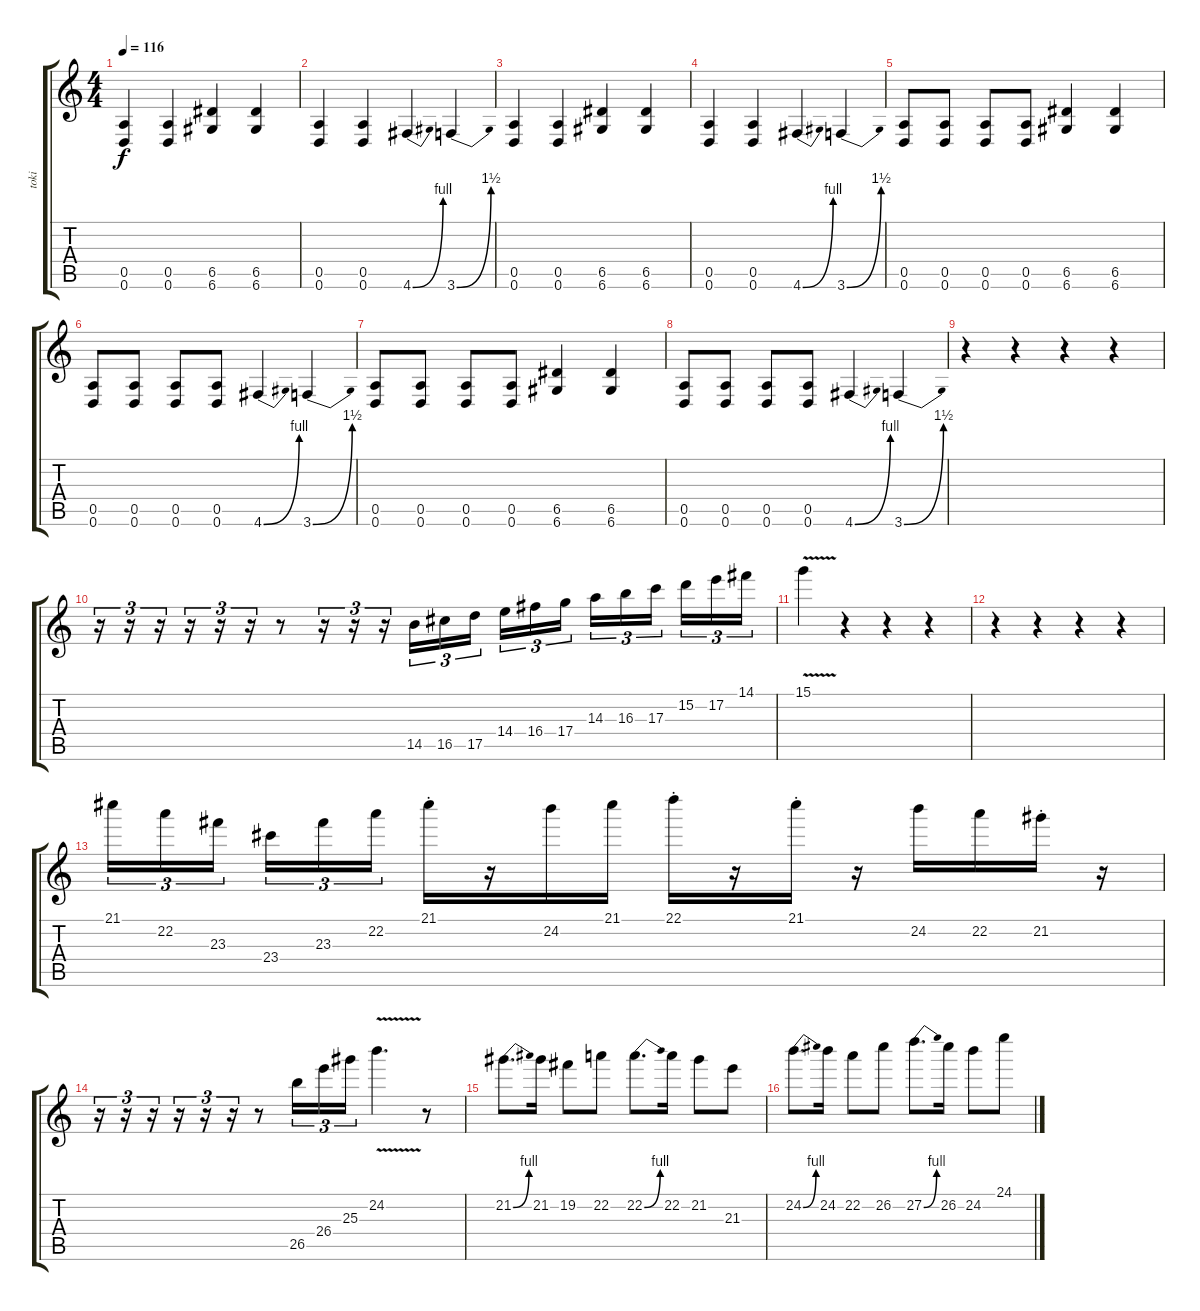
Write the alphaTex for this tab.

\track ("toki" "toki") {instrument distortionguitar}
\staff {score tabs}
\tuning (E4 B3 G3 D3 A2 D2) {hide}
\ts (4 4)
\tempo 116
\clef g2
\ks c
(0.5 0.6).4{dy f} (0.5 0.6).4 (6.5 6.6).4 (6.5 6.6).4 |
(0.5 0.6).4 (0.5 0.6).4 4.6{be (bend 0 0 60 4)}.4 3.6{be (bend 0 0 60 6)}.4 |
(0.5 0.6).4 (0.5 0.6).4 (6.5 6.6).4 (6.5 6.6).4 |
(0.5 0.6).4 (0.5 0.6).4 4.6{be (bend 0 0 60 4)}.4 3.6{be (bend 0 0 60 6)}.4 |
(0.5 0.6).8 (0.5 0.6).8 (0.5 0.6).8 (0.5 0.6).8 (6.5 6.6).4 (6.5 6.6).4 |
(0.5 0.6).8 (0.5 0.6).8 (0.5 0.6).8 (0.5 0.6).8 4.6{be (bend 0 0 60 4)}.4 3.6{be (bend 0 0 60 6)}.4 |
(0.5 0.6).8 (0.5 0.6).8 (0.5 0.6).8 (0.5 0.6).8 (6.5 6.6).4 (6.5 6.6).4 |
(0.5 0.6).8 (0.5 0.6).8 (0.5 0.6).8 (0.5 0.6).8 4.6{be (bend 0 0 60 4)}.4 3.6{be (bend 0 0 60 6)}.4 |
r.4 r.4 r.4 r.4 |
r.16{tu (3 2)} r.16{tu (3 2)} r.16{tu (3 2)} r.16{tu (3 2)} r.16{tu (3 2)} r.16{tu (3 2)} r.8 r.16{tu (3 2)} r.16{tu (3 2)} r.16{tu (3 2)} 14.5.16{tu (3 2)} 16.5.16{tu (3 2)} 17.5.16{tu (3 2) beam splitsecondary} 14.4.16{tu (3 2)} 16.4.16{tu (3 2)} 17.4.16{tu (3 2)} 14.3.16{tu (3 2)} 16.3.16{tu (3 2)} 17.3.16{tu (3 2) beam splitsecondary} 15.2.16{tu (3 2)} 17.2.16{tu (3 2)} 14.1.16{tu (3 2)} |
15.1{v}.4 r.4 r.4 r.4 |
r.4 r.4 r.4 r.4 |
21.1.16{tu (3 2)} 22.2.16{tu (3 2)} 23.3.16{tu (3 2) beam splitsecondary} 23.4.16{tu (3 2)} 23.3.16{tu (3 2)} 22.2.16{tu (3 2)} 21.1{st}.16 r.16 24.2.16 21.1.16 22.1{st}.16 r.16 21.1{st}.16 r.16 24.2.16 22.2.16 21.2{st}.16 r.16 |
r.16{tu (3 2)} r.16{tu (3 2)} r.16{tu (3 2)} r.16{tu (3 2)} r.16{tu (3 2)} r.16{tu (3 2)} r.8 26.5.16{tu (3 2)} 26.4.16{tu (3 2)} 25.3.16{tu (3 2)} 24.2{v}.4{d} r.8 |
21.2{be (bend 0 0 60 4)}.8{d} 21.2.16 19.2.8 22.2.8 22.2{be (bend 0 0 60 4)}.8{d} 22.2.16 21.2.8 21.3.8 |
24.2{be (bend 0 0 60 4)}.8{d} 24.2.16 22.2.8 26.2.8 27.2{be (bend 0 0 60 4)}.8{d} 26.2.16 24.2.8 24.1.8
